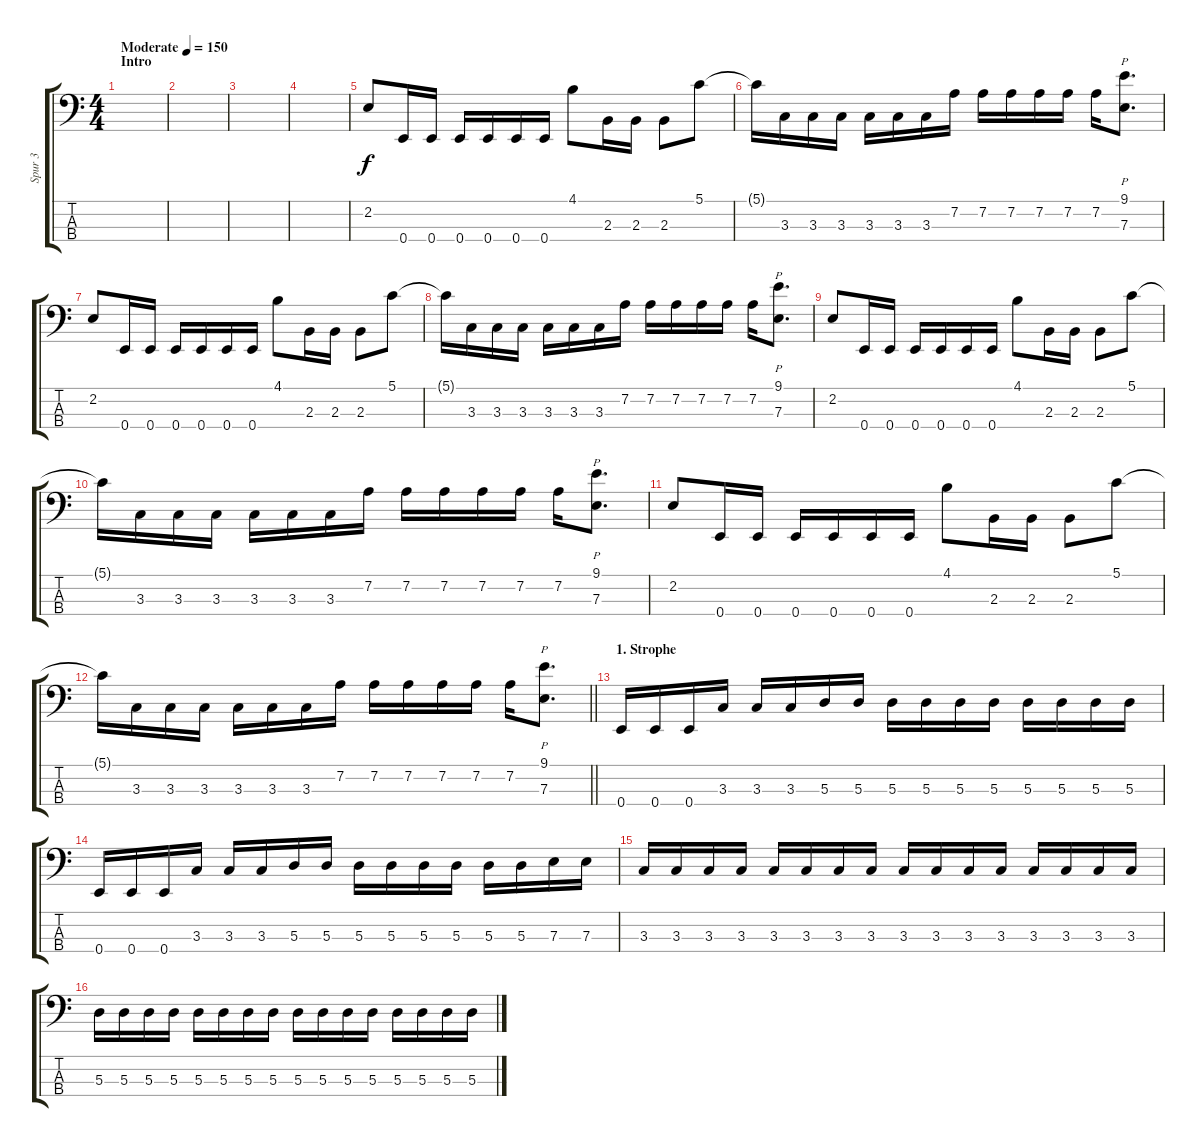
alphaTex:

\track ("Spur 3" "Spur 3") {instrument electricbassfinger}
\staff {score tabs}
\tuning (G2 D2 A1 E1) {hide}
\ts (4 4)
\section ("" "Intro")
\tempo (150 "Moderate")
\clef f4
\ks c
|
|
|
|
2.2.8 0.4.16 0.4.16 0.4.16 0.4.16 0.4.16 0.4.16 4.1.8 2.3.16 2.3.16 2.3.8 5.1.8 |
5.1{t}.16 3.3.16 3.3.16 3.3.16 3.3.16 3.3.16 3.3.16 7.2.16 7.2.16 7.2.16 7.2.16 7.2.16 7.2.16 (9.1 7.3).8{p d} |
2.2.8 0.4.16 0.4.16 0.4.16 0.4.16 0.4.16 0.4.16 4.1.8 2.3.16 2.3.16 2.3.8 5.1.8 |
5.1{t}.16 3.3.16 3.3.16 3.3.16 3.3.16 3.3.16 3.3.16 7.2.16 7.2.16 7.2.16 7.2.16 7.2.16 7.2.16 (9.1 7.3).8{p d} |
2.2.8 0.4.16 0.4.16 0.4.16 0.4.16 0.4.16 0.4.16 4.1.8 2.3.16 2.3.16 2.3.8 5.1.8 |
5.1{t}.16 3.3.16 3.3.16 3.3.16 3.3.16 3.3.16 3.3.16 7.2.16 7.2.16 7.2.16 7.2.16 7.2.16 7.2.16 (9.1 7.3).8{p d} |
2.2.8 0.4.16 0.4.16 0.4.16 0.4.16 0.4.16 0.4.16 4.1.8 2.3.16 2.3.16 2.3.8 5.1.8 |
\barLineRight lightlight
5.1{t}.16 3.3.16 3.3.16 3.3.16 3.3.16 3.3.16 3.3.16 7.2.16 7.2.16 7.2.16 7.2.16 7.2.16 7.2.16 (9.1 7.3).8{p d} |
\section ("" "1. Strophe")
0.4.16 0.4.16 0.4.16 3.3.16 3.3.16 3.3.16 5.3.16 5.3.16 5.3.16 5.3.16 5.3.16 5.3.16 5.3.16 5.3.16 5.3.16 5.3.16 |
0.4.16 0.4.16 0.4.16 3.3.16 3.3.16 3.3.16 5.3.16 5.3.16 5.3.16 5.3.16 5.3.16 5.3.16 5.3.16 5.3.16 7.3.16 7.3.16 |
3.3.16 3.3.16 3.3.16 3.3.16 3.3.16 3.3.16 3.3.16 3.3.16 3.3.16 3.3.16 3.3.16 3.3.16 3.3.16 3.3.16 3.3.16 3.3.16 |
5.3.16 5.3.16 5.3.16 5.3.16 5.3.16 5.3.16 5.3.16 5.3.16 5.3.16 5.3.16 5.3.16 5.3.16 5.3.16 5.3.16 5.3.16 5.3.16
